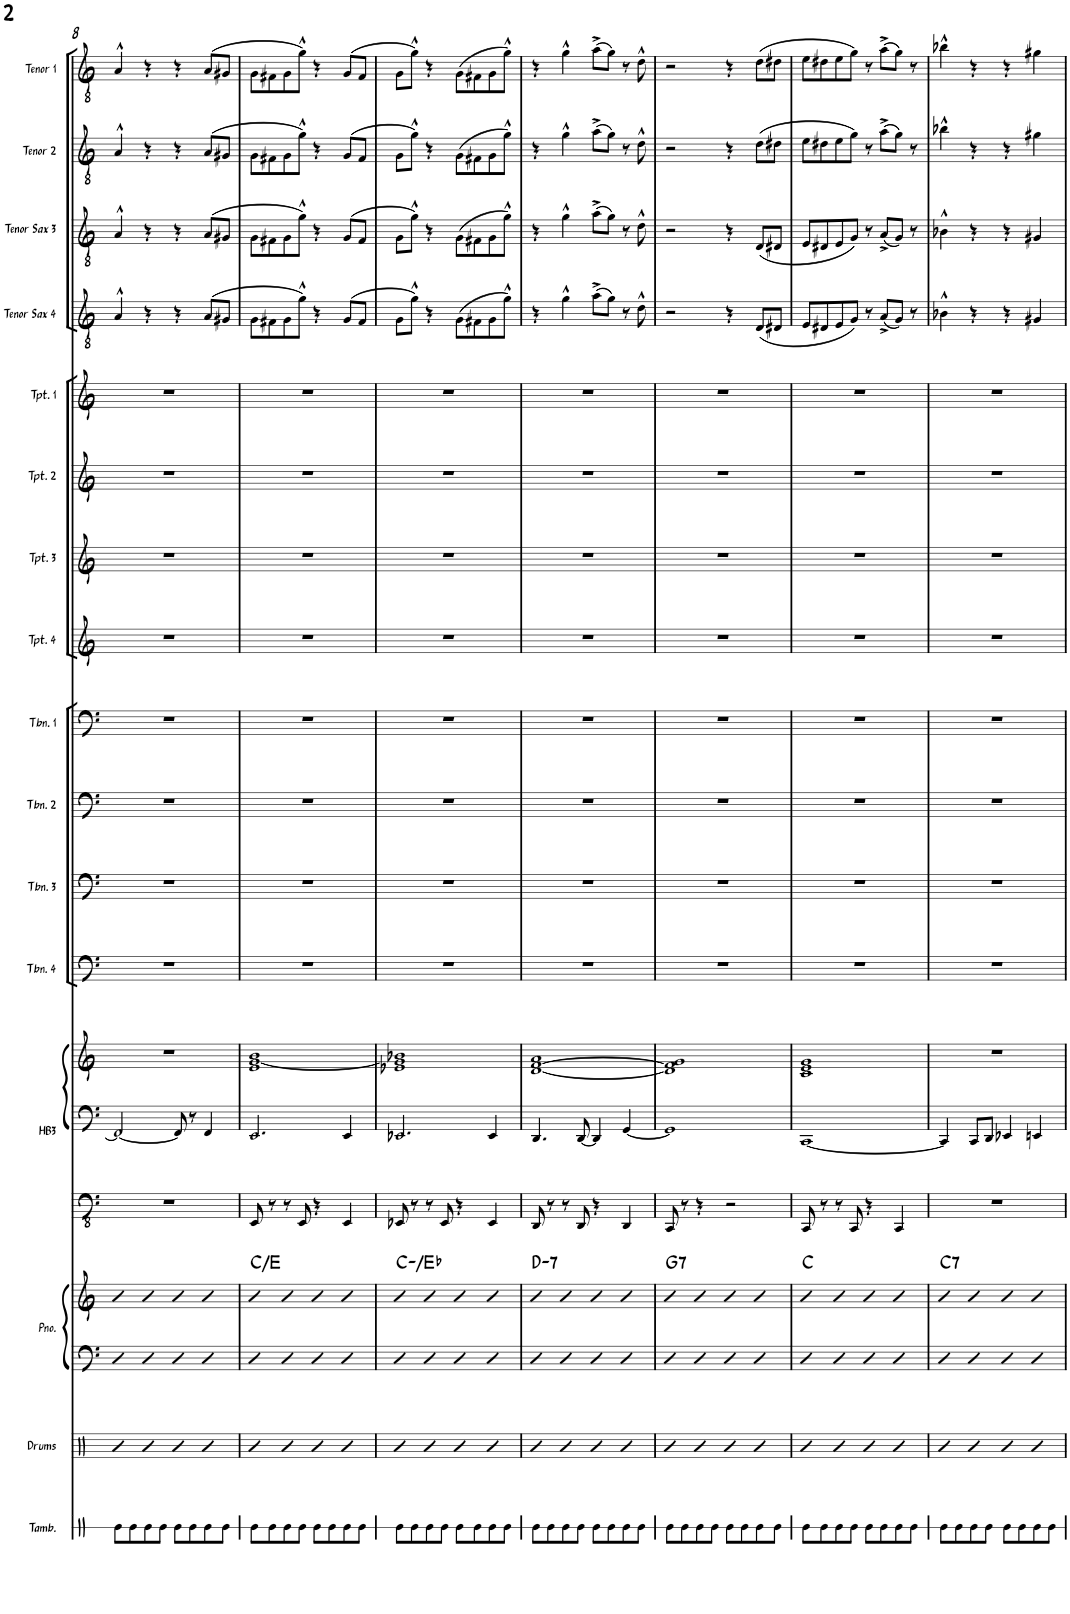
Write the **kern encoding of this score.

**kern	**kern	**kern	**kern	**kern	**harte	**kern	**kern	**kern	**kern	**kern	**kern	**kern	**kern	**kern	**kern	**kern	**kern	**kern	**kern	**kern
*part17	*part16	*part15	*part14	*part14	*part14	*part13	*part13	*part13	*part12	*part11	*part10	*part9	*part8	*part7	*part6	*part5	*part4	*part3	*part2	*part1
*staff20	*staff19	*staff18	*staff17	*staff16	*	*staff15	*staff14	*staff13	*staff12	*staff11	*staff10	*staff9	*staff8	*staff7	*staff6	*staff5	*staff4	*staff3	*staff2	*staff1
*I"Tambourine and SHaker	*I"Drums	*I"Bass	*I"Piano	*	*	*I"Hammond B3	*	*	*I"Trombone 4	*I"Trombone 3	*I"Trombone 2	*I"Trombone 1	*I"Trumpet 4	*I"Trumpet 3	*I"Trumpet 2	*I"Trumpet 1	*I"Tenor Sax 4	*I"Tenor Sax 3	*I"Tenor Sax 2	*I"Tenor Sax 1
*I'Tamb.	*I'Drums	*I'Bass	*I'Pno.	*	*	*I'HB3	*	*	*I'Tbn. 4	*I'Tbn. 3	*I'Tbn. 2	*I'Tbn. 1	*I'Tpt. 4	*I'Tpt. 3	*I'Tpt. 2	*I'Tpt. 1	*I'Tenor Sax 4	*I'Tenor Sax 3	*I'Tenor 2	*I'Tenor 1
!!LO:PB:g=z
*clefX	*clefX	*clefFv4	*clefF4	*clefG2	*	*clefFv4	*clefF4	*clefG2	*clefF4	*clefF4	*clefF4	*clefF4	*clefG2	*clefG2	*clefG2	*clefG2	*clefGv2	*clefGv2	*clefGv2	*clefGv2
*	*	*	*	*	*	*	*	*	*	*	*	*	*ITrd1c2	*ITrd1c2	*ITrd1c2	*ITrd1c2	*ITrd8c14	*ITrd8c14	*ITrd8c14	*ITrd8c14
*k[]	*k[]	*k[]	*k[]	*k[]	*	*k[]	*k[]	*k[]	*k[]	*k[]	*k[]	*k[]	*k[]	*k[]	*k[]	*k[]	*k[]	*k[]	*k[]	*k[]
*M4/4	*M4/4	*M4/4	*M4/4	*M4/4	*	*M4/4	*M4/4	*M4/4	*M4/4	*M4/4	*M4/4	*M4/4	*M4/4	*M4/4	*M4/4	*M4/4	*M4/4	*M4/4	*M4/4	*M4/4
*met(c)	*met(c)	*met(c)	*met(c)	*met(c)	*	*met(c)	*met(c)	*met(c)	*met(c)	*met(c)	*met(c)	*met(c)	*met(c)	*met(c)	*met(c)	*met(c)	*met(c)	*met(c)	*met(c)	*met(c)
=8	=8	=8	=8	=8	=8	=8	=8	=8	=8	=8	=8	=8	=8	=8	=8	=8	=8	=8	=8	=8
8Re\L	4R	8r	4D	4b	.	1r	2FF/_	1r	1r	1r	1r	1r	1r	1r	1r	1r	4A^^/	4A^^/	4A^^/	4A^^/
8Re\	.	8FFF	.	.	.	.	.	.	.	.	.	.	.	.	.	.	.	.	.	.
8Re\	4R	4FFF	4D	4b	.	.	.	.	.	.	.	.	.	.	.	.	4r	4r	4r	4r
8Re\J	.	.	.	.	.	.	.	.	.	.	.	.	.	.	.	.	.	.	.	.
8Re\L	4R	4AAA-X	4D	4b	.	.	8FF/]	.	.	.	.	.	.	.	.	.	4r	4r	4r	4r
8Re\	.	.	.	.	.	.	8r	.	.	.	.	.	.	.	.	.	.	.	.	.
8Re\	4R	4AAAn	4D	4b	.	.	4FF/	.	.	.	.	.	.	.	.	.	(>8A/L	(>8A/L	(>8A/L	(>8A/L
8Re\J	.	.	.	.	.	.	.	.	.	.	.	.	.	.	.	.	8G#X/J	8G#X/J	8G#X/J	8G#X/J
=9	=9	=9	=9	=9	=9	=9	=9	=9	=9	=9	=9	=9	=9	=9	=9	=9	=9	=9	=9	=9
8Re\L	4R	4EE	4D	4b	C:maj/3	8EEE/	2.EE/	1e [1g 1b	1r	1r	1r	1r	1r	1r	1r	1r	8G\L	8G\L	8G\L	8G\L
8Re\	.	.	.	.	.	8r	.	.	.	.	.	.	.	.	.	.	8F#X\	8F#X\	8F#X\	8F#X\
8Re\	4R	4r	4D	4b	.	8r	.	.	.	.	.	.	.	.	.	.	8G\	8G\	8G\	8G\
8Re\J	.	.	.	.	.	8EEE/	.	.	.	.	.	.	.	.	.	.	8g^^\J)	8g^^\J)	8g^^\J)	8g^^\J)
8Re\L	4R	4r	4D	4b	.	4r	.	.	.	.	.	.	.	.	.	.	4r	4r	4r	4r
8Re\	.	.	.	.	.	.	.	.	.	.	.	.	.	.	.	.	.	.	.	.
8Re\	4R	8EE/L	4D	4b	.	4EEE/	4EE/	.	.	.	.	.	.	.	.	.	(>8G/L	(>8G/L	(>8G/L	(>8G/L
8Re\J	.	8EE/J	.	.	.	.	.	.	.	.	.	.	.	.	.	.	8F#/J	8F#/J	8F#/J	8F#/J
=10	=10	=10	=10	=10	=10	=10	=10	=10	=10	=10	=10	=10	=10	=10	=10	=10	=10	=10	=10	=10
8Re\L	4R	8r	4D	4b	C:min/b3	8EEE-X/	2.EE-X/	1e-X 1g] 1b-X	1r	1r	1r	1r	1r	1r	1r	1r	8G\L	8G\L	8G\L	8G\L
8Re\	.	8EE-X	.	.	.	8r	.	.	.	.	.	.	.	.	.	.	8g^^\J)	8g^^\J)	8g^^\J)	8g^^\J)
8Re\	4R	4EE-	4D	4b	.	8r	.	.	.	.	.	.	.	.	.	.	4r	4r	4r	4r
8Re\J	.	.	.	.	.	8EEE-/	.	.	.	.	.	.	.	.	.	.	.	.	.	.
8Re\L	4R	4EE-	4D	4b	.	4r	.	.	.	.	.	.	.	.	.	.	(8G\L	(8G\L	(8G\L	(8G\L
8Re\	.	.	.	.	.	.	.	.	.	.	.	.	.	.	.	.	8F#X\	8F#X\	8F#X\	8F#X\
8Re\	4R	4EE-	4D	4b	.	4EEE-/	4EE-/	.	.	.	.	.	.	.	.	.	8G\	8G\	8G\	8G\
8Re\J	.	.	.	.	.	.	.	.	.	.	.	.	.	.	.	.	8g^^\J)	8g^^\J)	8g^^\J)	8g^^\J)
=11	=11	=11	=11	=11	=11	=11	=11	=11	=11	=11	=11	=11	=11	=11	=11	=11	=11	=11	=11	=11
!	!	!	!	!	!LO:H:kt=7	!	!	!	!	!	!	!	!	!	!	!	!	!	!	!
8Re\L	4R	4DD	4D	4b	D:min7	8DDD/	4.DD/	[1d [1f 1a	1r	1r	1r	1r	1r	1r	1r	1r	4r	4r	4r	4r
8Re\	.	.	.	.	.	8r	.	.	.	.	.	.	.	.	.	.	.	.	.	.
8Re\	4R	4r	4D	4b	.	8r	.	.	.	.	.	.	.	.	.	.	4g^^\	4g^^\	4g^^\	4g^^\
8Re\J	.	.	.	.	.	8DDD/	[8DD/	.	.	.	.	.	.	.	.	.	.	.	.	.
8Re\L	4R	4r	4D	4b	.	4r	4DD/]	.	.	.	.	.	.	.	.	.	(8a^\L	(8a^\L	(8a^\L	(8a^\L
8Re\	.	.	.	.	.	.	.	.	.	.	.	.	.	.	.	.	8g\J)	8g\J)	8g\J)	8g\J)
8Re\	4R	8DD/L	4D	4b	.	4DDD/	[4GG/	.	.	.	.	.	.	.	.	.	8r	8r	8r	8r
8Re\J	.	8DD/J	.	.	.	.	.	.	.	.	.	.	.	.	.	.	8d^^\	8d^^\	8d^^\	8d^^\
=12	=12	=12	=12	=12	=12	=12	=12	=12	=12	=12	=12	=12	=12	=12	=12	=12	=12	=12	=12	=12
!	!	!	!	!	!LO:H:kt=7	!	!	!	!	!	!	!	!	!	!	!	!	!	!	!
8Re\L	4R	8r	4D	4b	G:7	8CCC/	1GG]	1d] 1f] 1g	1r	1r	1r	1r	1r	1r	1r	1r	2r	2r	2r	2r
8Re\	.	8GGG	.	.	.	8r	.	.	.	.	.	.	.	.	.	.	.	.	.	.
8Re\	4R	4GGG	4D	4b	.	4r	.	.	.	.	.	.	.	.	.	.	.	.	.	.
8Re\J	.	.	.	.	.	.	.	.	.	.	.	.	.	.	.	.	.	.	.	.
8Re\L	4R	4GGG	4D	4b	.	2r	.	.	.	.	.	.	.	.	.	.	4r	4r	4r	4r
8Re\	.	.	.	.	.	.	.	.	.	.	.	.	.	.	.	.	.	.	.	.
8Re\	4R	4GGG	4D	4b	.	.	.	.	.	.	.	.	.	.	.	.	(8D/L	(8D/L	(8d\L	(8d\L
8Re\J	.	.	.	.	.	.	.	.	.	.	.	.	.	.	.	.	8D#X/J	8D#X/J	8d#X\J	8d#X\J
=13	=13	=13	=13	=13	=13	=13	=13	=13	=13	=13	=13	=13	=13	=13	=13	=13	=13	=13	=13	=13
8Re\L	4R	4CC	4D	4b	C:maj	8CCC/	[1CC	1c 1e 1g	1r	1r	1r	1r	1r	1r	1r	1r	8E/L	8E/L	8e\L	8e\L
8Re\	.	.	.	.	.	8r	.	.	.	.	.	.	.	.	.	.	8D#X/	8D#X/	8d#X\	8d#X\
8Re\	4R	4r	4D	4b	.	8r	.	.	.	.	.	.	.	.	.	.	8E/	8E/	8e\	8e\
8Re\J	.	.	.	.	.	8CCC/	.	.	.	.	.	.	.	.	.	.	8G/J)	8G/J)	8g\J)	8g\J)
8Re\L	4R	4r	4D	4b	.	4r	.	.	.	.	.	.	.	.	.	.	8r	8r	8r	8r
8Re\	.	.	.	.	.	.	.	.	.	.	.	.	.	.	.	.	(8A^/L	(8A^/L	(8a^\L	(8a^\L
8Re\	4R	8C/L	4D	4b	.	4CCC/	.	.	.	.	.	.	.	.	.	.	8G/J)	8G/J)	8g\J)	8g\J)
8Re\J	.	8C/J	.	.	.	.	.	.	.	.	.	.	.	.	.	.	8r	8r	8r	8r
=14	=14	=14	=14	=14	=14	=14	=14	=14	=14	=14	=14	=14	=14	=14	=14	=14	=14	=14	=14	=14
!	!	!	!	!	!LO:H:kt=7	!	!	!	!	!	!	!	!	!	!	!	!	!	!	!
8Re\L	4R	8r	4D	4bn	C:7	1r	4CC/]	1r	1r	1r	1r	1r	1r	1r	1r	1r	4B-X^^\	4B-X^^\	4b-X^^\	4b-X^^\
8Re\	.	8AAA	.	.	.	.	.	.	.	.	.	.	.	.	.	.	.	.	.	.
8Re\	4R	4CC	4D	4b	.	.	8CC/L	.	.	.	.	.	.	.	.	.	4r	4r	4r	4r
8Re\J	.	.	.	.	.	.	8DD/J	.	.	.	.	.	.	.	.	.	.	.	.	.
8Re\L	4R	4EE-X	4D	4b	.	.	4EE-X/	.	.	.	.	.	.	.	.	.	4r	4r	4r	4r
8Re\	.	.	.	.	.	.	.	.	.	.	.	.	.	.	.	.	.	.	.	.
8Re\	4R	4EEn	4D	4b	.	.	4EEn/	.	.	.	.	.	.	.	.	.	4G#X/	4G#X/	4g#X\	4g#X\
8Re\J	.	.	.	.	.	.	.	.	.	.	.	.	.	.	.	.	.	.	.	.
=	=	=	=	=	=	=	=	=	=	=	=	=	=	=	=	=	=	=	=	=
*-	*-	*-	*-	*-	*-	*-	*-	*-	*-	*-	*-	*-	*-	*-	*-	*-	*-	*-	*-	*-
